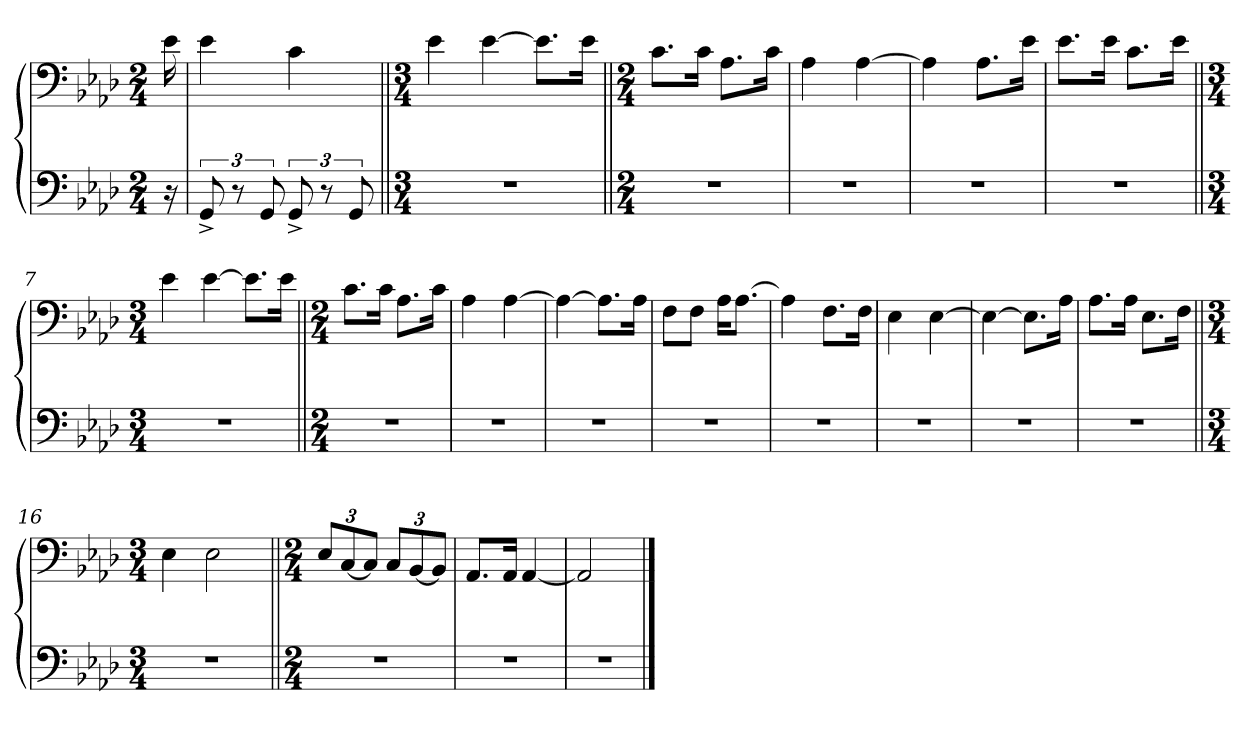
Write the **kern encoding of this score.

**kern	**kern
*part1	*part1
*staff2	*staff1
*clefF4	*clefF4
*k[b-e-a-d-]	*k[b-e-a-d-]
*M2/4	*M2/4
=	=
16r	16e-\
=1	=1
12GG^/	4e-\
12r	.
12GG/	.
12GG^/	4c\
12r	.
12GG/	.
=2||	=2||
*M3/4	*M3/4
2.r	4e-\
.	[4e-\
.	8.e-\L]
.	16e-\Jk
=3||	=3||
*M2/4	*M2/4
2r	8.c\L
.	16c\Jk
.	8.A-\L
.	16c\Jk
=4	=4
2r	4A-\
.	[4A-\
=5	=5
2r	4A-\]
.	8.A-\L
.	16e-\Jk
=6	=6
2r	8.e-\L
.	16e-\Jk
.	8.c\L
.	16e-\Jk
=7||	=7||
*M3/4	*M3/4
2.r	4e-\
.	[4e-\
.	8.e-\L]
.	16e-\Jk
=8||	=8||
*M2/4	*M2/4
2r	8.c\L
.	16c\Jk
.	8.A-\L
.	16c\Jk
=9	=9
2r	4A-\
.	[4A-\
=10	=10
2r	4A-\_
.	8.A-\L]
.	16A-\Jk
=11	=11
2r	8F\L
.	8F\J
.	16A-\KL
.	[8.A-\J
=12	=12
2r	4A-\]
.	8.F\L
.	16F\Jk
=13	=13
2r	4E-\
.	[4E-\
=14	=14
2r	4E-\_
.	8.E-\L]
.	16A-\Jk
=15	=15
2r	8.A-\L
.	16A-\Jk
.	8.E-\L
.	16F\Jk
=16||	=16||
*M3/4	*M3/4
2.r	4E-\
.	2E-\
=17||	=17||
*M2/4	*M2/4
2r	12E-/L
.	[12C/
.	12C/J]
.	12C/L
.	[12BB-/
.	12BB-/J]
=18	=18
2r	8.AA-/L
.	16AA-/Jk
.	[4AA-/
=19	=19
2r	2AA-/]
==	==
*-	*-
